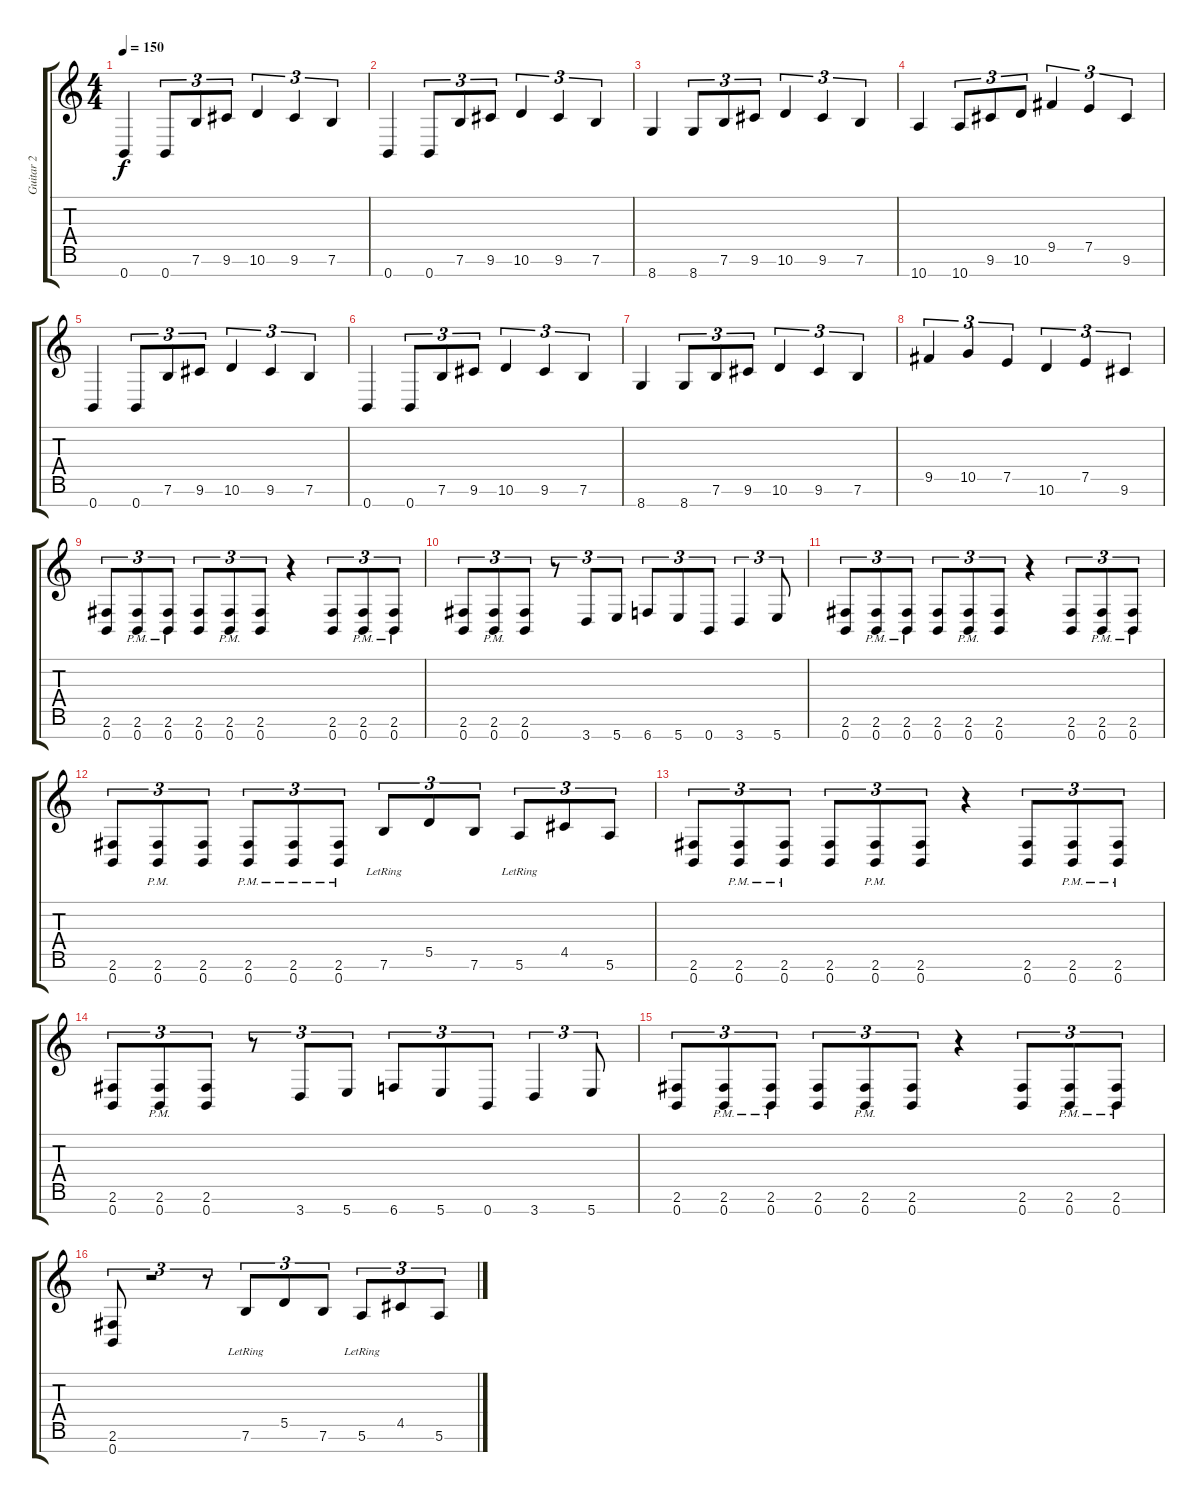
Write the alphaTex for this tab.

\track ("Guitar 2" "Guitar 2") {instrument distortionguitar}
\staff {score tabs}
\tuning (E4 B3 G3 D3 A2 E2 B1) {hide}
\ts (4 4)
\tempo 150
\clef g2
\ks c
0.7.4{dy f} 0.7.8{tu (3 2)} 7.6.8{tu (3 2)} 9.6.8{tu (3 2)} 10.6.4{tu (3 2)} 9.6.4{tu (3 2)} 7.6.4{tu (3 2)} |
0.7.4 0.7.8{tu (3 2)} 7.6.8{tu (3 2)} 9.6.8{tu (3 2)} 10.6.4{tu (3 2)} 9.6.4{tu (3 2)} 7.6.4{tu (3 2)} |
8.7.4 8.7.8{tu (3 2)} 7.6.8{tu (3 2)} 9.6.8{tu (3 2)} 10.6.4{tu (3 2)} 9.6.4{tu (3 2)} 7.6.4{tu (3 2)} |
10.7.4 10.7.8{tu (3 2)} 9.6.8{tu (3 2)} 10.6.8{tu (3 2)} 9.5.4{tu (3 2)} 7.5.4{tu (3 2)} 9.6.4{tu (3 2)} |
0.7.4 0.7.8{tu (3 2)} 7.6.8{tu (3 2)} 9.6.8{tu (3 2)} 10.6.4{tu (3 2)} 9.6.4{tu (3 2)} 7.6.4{tu (3 2)} |
0.7.4 0.7.8{tu (3 2)} 7.6.8{tu (3 2)} 9.6.8{tu (3 2)} 10.6.4{tu (3 2)} 9.6.4{tu (3 2)} 7.6.4{tu (3 2)} |
8.7.4 8.7.8{tu (3 2)} 7.6.8{tu (3 2)} 9.6.8{tu (3 2)} 10.6.4{tu (3 2)} 9.6.4{tu (3 2)} 7.6.4{tu (3 2)} |
9.5.4{tu (3 2)} 10.5.4{tu (3 2)} 7.5.4{tu (3 2)} 10.6.4{tu (3 2)} 7.5.4{tu (3 2)} 9.6.4{tu (3 2)} |
(2.6 0.7).8{tu (3 2)} (2.6{pm} 0.7{pm}).8{tu (3 2)} (2.6{pm} 0.7{pm}).8{tu (3 2)} (2.6 0.7).8{tu (3 2)} (2.6{pm} 0.7{pm}).8{tu (3 2)} (2.6 0.7).8{tu (3 2)} r.4 (2.6 0.7).8{tu (3 2)} (2.6{pm} 0.7{pm}).8{tu (3 2)} (2.6{pm} 0.7{pm}).8{tu (3 2)} |
(2.6 0.7).8{tu (3 2)} (2.6{pm} 0.7{pm}).8{tu (3 2)} (2.6 0.7).8{tu (3 2)} r.8{tu (3 2)} 3.7.8{tu (3 2)} 5.7.8{tu (3 2)} 6.7.8{tu (3 2)} 5.7.8{tu (3 2)} 0.7.8{tu (3 2)} 3.7.4{tu (3 2)} 5.7.8{tu (3 2)} |
(2.6 0.7).8{tu (3 2)} (2.6{pm} 0.7{pm}).8{tu (3 2)} (2.6{pm} 0.7{pm}).8{tu (3 2)} (2.6 0.7).8{tu (3 2)} (2.6{pm} 0.7{pm}).8{tu (3 2)} (2.6 0.7).8{tu (3 2)} r.4 (2.6 0.7).8{tu (3 2)} (2.6{pm} 0.7{pm}).8{tu (3 2)} (2.6{pm} 0.7{pm}).8{tu (3 2)} |
(2.6 0.7).8{tu (3 2)} (2.6{pm} 0.7{pm}).8{tu (3 2)} (2.6 0.7).8{tu (3 2)} (2.6{pm} 0.7{pm}).8{tu (3 2)} (2.6{pm} 0.7{pm}).8{tu (3 2)} (2.6{pm} 0.7{pm}).8{tu (3 2)} 7.6{lr}.8{tu (3 2)} 5.5.8{tu (3 2)} 7.6.8{tu (3 2)} 5.6{lr}.8{tu (3 2)} 4.5.8{tu (3 2)} 5.6.8{tu (3 2)} |
(2.6 0.7).8{tu (3 2)} (2.6{pm} 0.7{pm}).8{tu (3 2)} (2.6{pm} 0.7{pm}).8{tu (3 2)} (2.6 0.7).8{tu (3 2)} (2.6{pm} 0.7{pm}).8{tu (3 2)} (2.6 0.7).8{tu (3 2)} r.4 (2.6 0.7).8{tu (3 2)} (2.6{pm} 0.7{pm}).8{tu (3 2)} (2.6{pm} 0.7{pm}).8{tu (3 2)} |
(2.6 0.7).8{tu (3 2)} (2.6{pm} 0.7{pm}).8{tu (3 2)} (2.6 0.7).8{tu (3 2)} r.8{tu (3 2)} 3.7.8{tu (3 2)} 5.7.8{tu (3 2)} 6.7.8{tu (3 2)} 5.7.8{tu (3 2)} 0.7.8{tu (3 2)} 3.7.4{tu (3 2)} 5.7.8{tu (3 2)} |
(2.6 0.7).8{tu (3 2)} (2.6{pm} 0.7{pm}).8{tu (3 2)} (2.6{pm} 0.7{pm}).8{tu (3 2)} (2.6 0.7).8{tu (3 2)} (2.6{pm} 0.7{pm}).8{tu (3 2)} (2.6 0.7).8{tu (3 2)} r.4 (2.6 0.7).8{tu (3 2)} (2.6{pm} 0.7{pm}).8{tu (3 2)} (2.6{pm} 0.7{pm}).8{tu (3 2)} |
(2.6 0.7).8{tu (3 2)} r.2{tu (3 2)} r.8{tu (3 2)} 7.6{lr}.8{tu (3 2)} 5.5.8{tu (3 2)} 7.6.8{tu (3 2)} 5.6{lr}.8{tu (3 2)} 4.5.8{tu (3 2)} 5.6.8{tu (3 2)}
